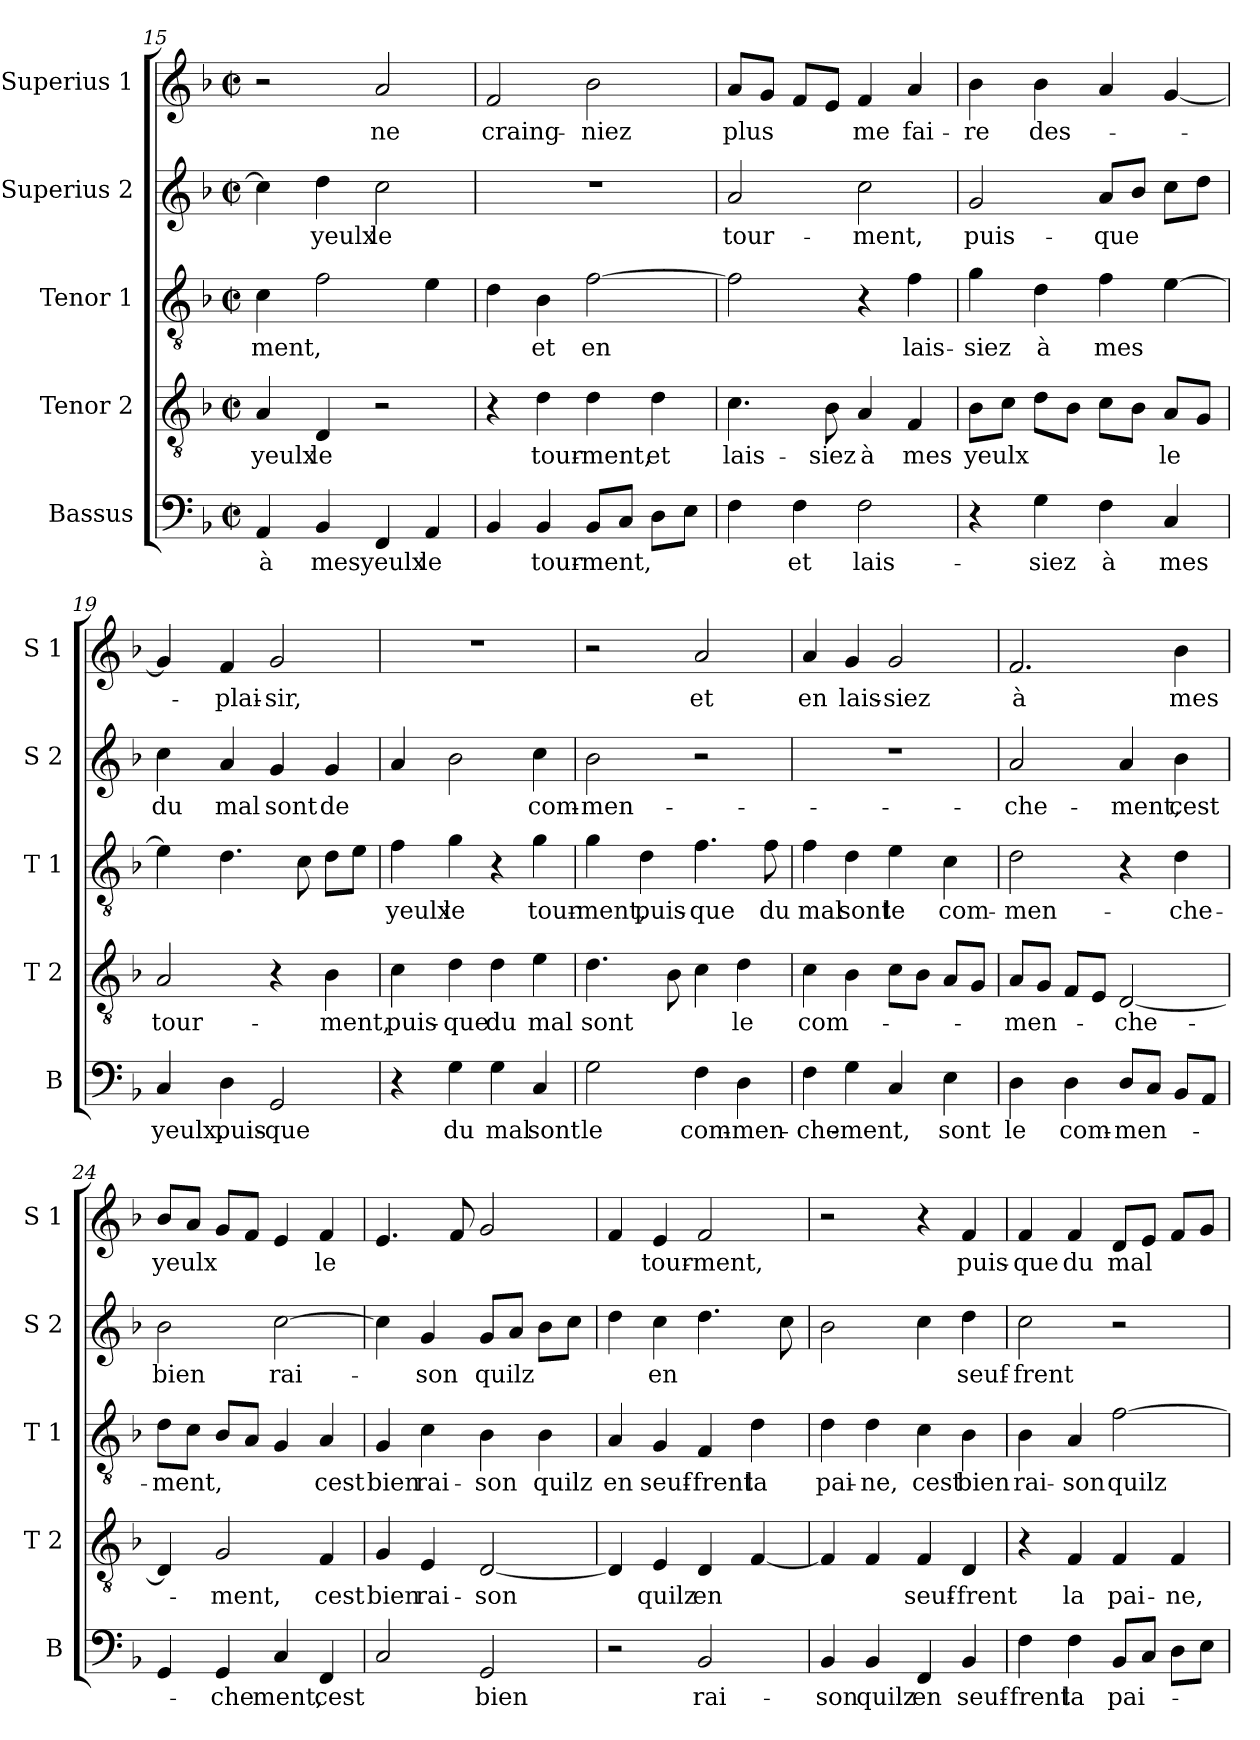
**kern	**text	**kern	**text	**kern	**text	**kern	**text	**kern	**text
*part5	*part5	*part4	*part4	*part3	*part3	*part2	*part2	*part1	*part1
*staff5	*staff5	*staff4	*staff4	*staff3	*staff3	*staff2	*staff2	*staff1	*staff1
*I"Bassus	*	*I"Tenor 2	*	*I"Tenor 1	*	*I"Superius 2	*	*I"Superius 1	*
*I'B	*	*I'T 2	*	*I'T 1	*	*I'S 2	*	*I'S 1	*
*clefF4	*	*clefGv2	*	*clefGv2	*	*clefG2	*	*clefG2	*
*k[b-]	*	*k[b-]	*	*k[b-]	*	*k[b-]	*	*k[b-]	*
*F:	*	*F:	*	*F:	*	*F:	*	*F:	*
*M2/2	*	*M2/2	*	*M2/2	*	*M2/2	*	*M2/2	*
*met(c|)	*	*met(c|)	*	*met(c|)	*	*met(c|)	*	*met(c|)	*
=15	=15	=15	=15	=15	=15	=15	=15	=15	=15
4AA/	à	4A/	yeulx	4c\	-ment,	4cc\]	.	2r	.
4BB-/	mes	4D/	le	2f\	.	4dd\	yeulx	.	.
4FF/	yeulx	2r	.	.	.	2cc\	le	2a/	ne
4AA/	le	.	.	4e\	.	.	.	.	.
!!LO:LB:g=z
=16	=16	=16	=16	=16	=16	=16	=16	=16	=16
4BB-/	.	4r	.	4d\	.	1r	.	2f/	craing-
4BB-/	tour-	4d\	tour-	4B-\	et	.	.	.	.
8BB-/L	-ment,	4d\	-ment,	[2f\	en	.	.	2b-\	-niez
8C/J	.	.	.	.	.	.	.	.	.
8D\L	.	4d\	et	.	.	.	.	.	.
8E\J	.	.	.	.	.	.	.	.	.
=17	=17	=17	=17	=17	=17	=17	=17	=17	=17
4F\	.	4.c\	lais-	2f\]	.	2a/	tour-	8a/L	plus
.	.	.	.	.	.	.	.	8g/J	.
4F\	et	.	.	.	.	.	.	8f/L	.
.	.	8B-\	-siez	.	.	.	.	8e/J	.
2F\	lais-	4A/	à	4r	.	2cc\	-ment,	4f/	me
.	.	4F/	mes	4f\	lais-	.	.	4a/	fai-
=18	=18	=18	=18	=18	=18	=18	=18	=18	=18
4r	.	8B-\L	yeulx	4g\	-siez	2g/	puis-	4b-\	-re
.	.	8c\J	.	.	.	.	.	.	.
4G\	-siez	8d\L	.	4d\	à	.	.	4b-\	des-
.	.	8B-\J	.	.	.	.	.	.	.
4F\	à	8c\L	.	4f\	mes	8a/L	-que	4a/	.
.	.	8B-\J	.	.	.	8b-/J	.	.	.
4C/	mes	8A/L	le	[4e\	.	8cc\L	.	[4g/	.
.	.	8G/J	.	.	.	8dd\J	.	.	.
=19	=19	=19	=19	=19	=19	=19	=19	=19	=19
4C/	yeulx,	2A/	tour-	4e\]	.	4cc\	du	4g/]	.
4D\	puis-	.	.	4.d\	.	4a/	mal	4f/	-plai-
2GG/	-que	4r	.	.	.	4g/	sont	2g/	-sir,
.	.	.	.	8c\	.	.	.	.	.
.	.	4B-\	-ment,	8d\L	.	4g/	de	.	.
.	.	.	.	8e\J	.	.	.	.	.
=20	=20	=20	=20	=20	=20	=20	=20	=20	=20
4r	.	4c\	puis-	4f\	yeulx	4a/	.	1r	.
4G\	du	4d\	-que	4g\	le	2b-\	.	.	.
4G\	mal	4d\	du	4r	.	.	.	.	.
4C/	sont	4e\	mal	4g\	tour-	4cc\	com-	.	.
!!LO:LB:g=z
=21	=21	=21	=21	=21	=21	=21	=21	=21	=21
2G\	le	4.d\	sont	4g\	-ment,	2b-\	-men-	2r	.
.	.	.	.	4d\	puis-	.	.	.	.
.	.	8B-\	.	.	.	.	.	.	.
4F\	com-	4c\	.	4.f\	-que	2r	.	2a/	et
4D\	-men-	4d\	le	.	.	.	.	.	.
.	.	.	.	8f\	du	.	.	.	.
=22	=22	=22	=22	=22	=22	=22	=22	=22	=22
4F\	-che-	4c\	com-	4f\	mal	1r	.	4a/	en
4G\	-ment,	4B-\	.	4d\	sont	.	.	4g/	lais-
4C/	.	8c\L	.	4e\	le	.	.	2g/	-siez
.	.	8B-\J	.	.	.	.	.	.	.
4E\	sont	8A/L	.	4c\	com-	.	.	.	.
.	.	8G/J	.	.	.	.	.	.	.
=23	=23	=23	=23	=23	=23	=23	=23	=23	=23
4D\	le	8A/L	-men-	2d\	-men-	2a/	-che-	2.f/	à
.	.	8G/J	.	.	.	.	.	.	.
4D\	com-	8F/L	.	.	.	.	.	.	.
.	.	8E/J	.	.	.	.	.	.	.
8D/L	-men-	[2D/	-che-	4r	.	4a/	-ment,	.	.
8C/J	.	.	.	.	.	.	.	.	.
8BB-/L	.	.	.	4d\	-che-	4b-\	cest	4b-\	mes
8AA/J	.	.	.	.	.	.	.	.	.
=24	=24	=24	=24	=24	=24	=24	=24	=24	=24
4GG/	.	4D/]	.	8d\L	-ment,	2b-\	bien	8b-/L	yeulx
.	.	.	.	8c\J	.	.	.	8a/J	.
4GG/	-che	2G/	-ment,	8B-/L	.	.	.	8g/L	.
.	.	.	.	8A/J	.	.	.	8f/J	.
4C/	ment,	.	.	4G/	.	[2cc\	rai-	4e/	.
4FF/	cest	4F/	cest	4A/	cest	.	.	4f/	le
=25	=25	=25	=25	=25	=25	=25	=25	=25	=25
2C/	.	4G/	bien	4G/	bien	4cc\]	.	4.e/	.
.	.	4E/	rai-	4c\	rai-	4g/	-son	.	.
.	.	.	.	.	.	.	.	8f/	.
2GG/	bien	[2D/	-son	4B-\	-son	8g/L	quilz	2g/	.
.	.	.	.	.	.	8a/J	.	.	.
.	.	.	.	4B-\	quilz	8b-\L	.	.	.
.	.	.	.	.	.	8cc\J	.	.	.
!!LO:PB:g=z
=26	=26	=26	=26	=26	=26	=26	=26	=26	=26
2r	.	4D/]	.	4A/	en	4dd\	.	4f/	.
.	.	4E/	quilz	4G/	seuf-	4cc\	en	4e/	tour-
2BB-/	rai-	4D/	en	4F/	-frent	4.dd\	.	2f/	-ment,
.	.	[4F/	.	4d\	la	.	.	.	.
.	.	.	.	.	.	8cc\	.	.	.
=27	=27	=27	=27	=27	=27	=27	=27	=27	=27
4BB-/	-son	4F/]	.	4d\	pai-	2b-\	.	2r	.
4BB-/	quilz	4F/	.	4d\	-ne,	.	.	.	.
4FF/	en	4F/	seuf-	4c\	cest	4cc\	.	4r	.
4BB-/	seuf-	4D/	-frent	4B-\	bien	4dd\	seuf-	4f/	puis-
=28	=28	=28	=28	=28	=28	=28	=28	=28	=28
4F\	-frent	4r	.	4B-\	rai-	2cc\	-frent	4f/	-que
4F\	la	4F/	la	4A/	-son	.	.	4f/	du
8BB-/L	pai-	4F/	pai-	[2f\	quilz	2r	.	8d/L	mal
8C/J	.	.	.	.	.	.	.	8e/J	.
8D\L	.	4F/	-ne,	.	.	.	.	8f/L	.
8E\J	.	.	.	.	.	.	.	8g/J	.
=	=	=	=	=	=	=	=	=	=
*-	*-	*-	*-	*-	*-	*-	*-	*-	*-
